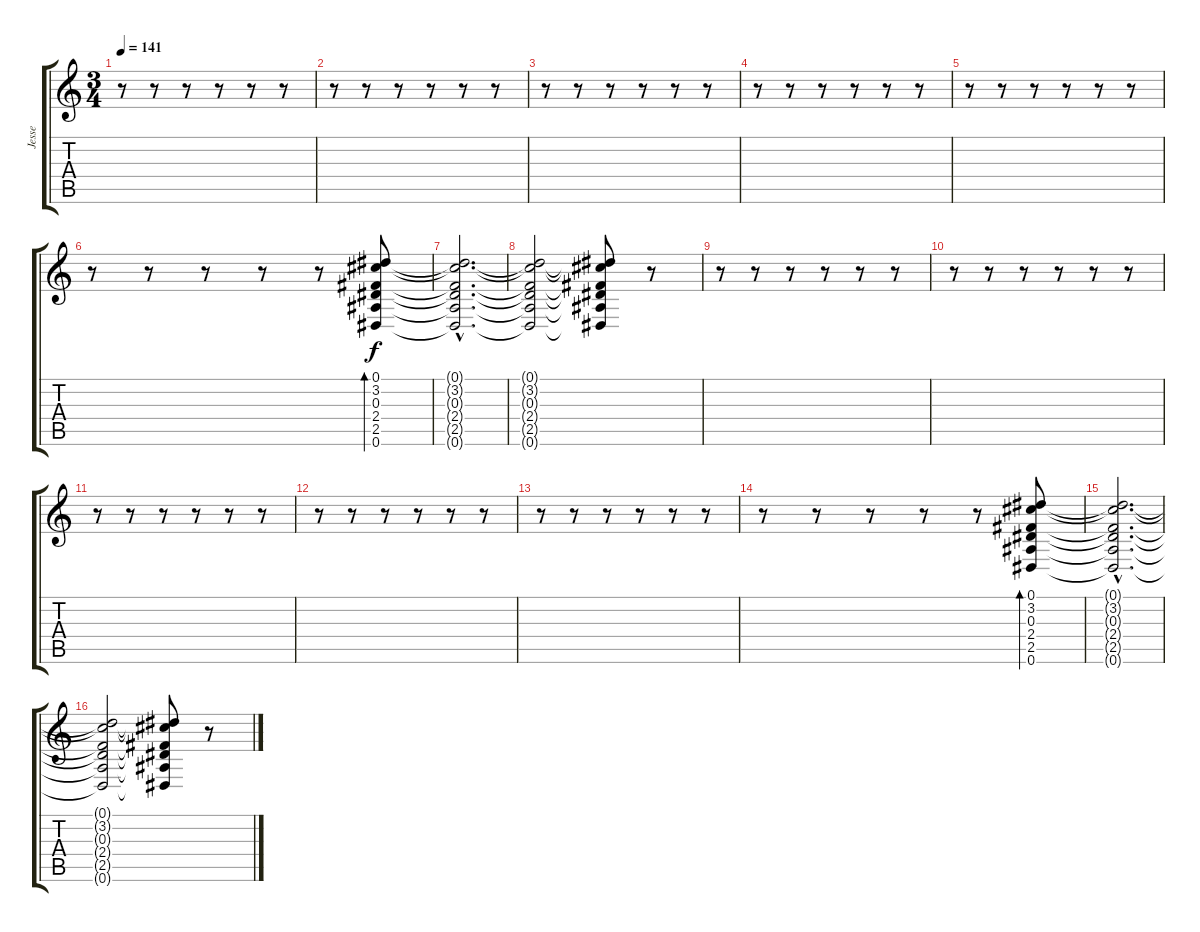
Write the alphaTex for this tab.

\track ("Jesse" "Jesse") {instrument electricguitarclean}
\staff {score tabs}
\tuning (Eb4 Bb3 Gb3 Db3 Ab2 Eb2) {hide}
\ts (3 4)
\tempo 141
\clef g2
\ks c
r.8{dy f instrument electricguitarclean} r.8 r.8 r.8 r.8 r.8 |
r.8 r.8 r.8 r.8 r.8 r.8 |
r.8 r.8 r.8 r.8 r.8 r.8 |
r.8 r.8 r.8 r.8 r.8 r.8 |
r.8 r.8 r.8 r.8 r.8 r.8 |
r.8 r.8 r.8 r.8 r.8 (0.1 3.2 0.3 2.4 2.5 0.6).8{bd 480} |
(0.1{hac t} 3.2{hac t} 0.3{hac t} 2.4{hac t} 2.5{hac t} 0.6{hac t}).2{d} |
(0.1{t} 3.2{t} 0.3{t} 2.4{t} 2.5{t} 0.6{t}).2 (0.1{t} 3.2{t} 0.3{t} 2.4{t} 2.5{t} 0.6{t}).8 r.8 |
r.8 r.8 r.8 r.8 r.8 r.8 |
r.8 r.8 r.8 r.8 r.8 r.8 |
r.8 r.8 r.8 r.8 r.8 r.8 |
r.8 r.8 r.8 r.8 r.8 r.8 |
r.8 r.8 r.8 r.8 r.8 r.8 |
r.8 r.8 r.8 r.8 r.8 (0.1 3.2 0.3 2.4 2.5 0.6).8{bd 480} |
(0.1{hac t} 3.2{hac t} 0.3{hac t} 2.4{hac t} 2.5{hac t} 0.6{hac t}).2{d} |
(0.1{t} 3.2{t} 0.3{t} 2.4{t} 2.5{t} 0.6{t}).2 (0.1{t} 3.2{t} 0.3{t} 2.4{t} 2.5{t} 0.6{t}).8 r.8
